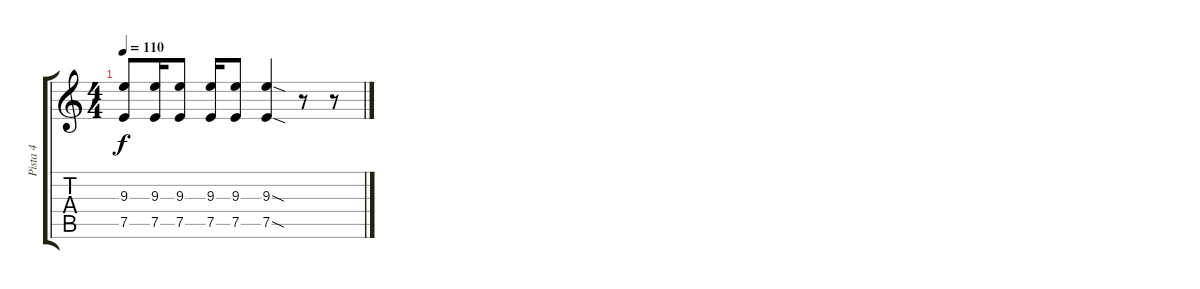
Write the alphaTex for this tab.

\track ("Pista 4" "Pista 4") {instrument distortionguitar}
\staff {score tabs}
\tuning (E4 B3 G3 D3 A2 E2) {hide}
\ts (4 4)
\tempo 110
\clef g2
\ks c
(9.3 7.5).8{dy f} (9.3 7.5).16 (9.3 7.5).8 (9.3 7.5).16 (9.3 7.5).8 (9.3{sod} 7.5{sod}).4 r.8 r.8
